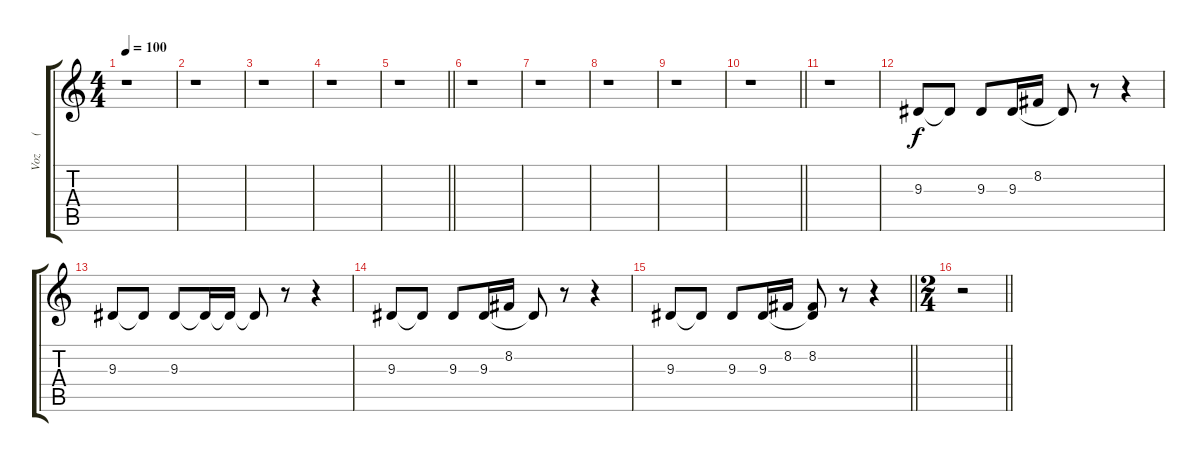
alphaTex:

\track ("Voz      (Rodrigo)" "Voz      (") {instrument choiraahs}
\staff {score tabs}
\tuning (Eb4 Bb3 Gb3 Db3 Ab2 Eb2) {hide}
\ts (4 4)
\tempo 100
\clef g2
\ks c
r.1{dy f instrument choiraahs} |
r.1 |
r.1 |
r.1 |
\barLineRight lightlight
r.1 |
r.1 |
r.1 |
r.1 |
r.1 |
\barLineRight lightlight
r.1 |
r.1 |
9.3.8 9.3{t}.8 9.3.8 9.3.16 8.2.16 9.3{t}.8 r.8 r.4 |
9.3.8 9.3{t}.8 9.3.8 9.3{t}.16 9.3{t}.16 9.3{t}.8 r.8 r.4 |
9.3.8 9.3{t}.8 9.3.8 9.3.16 8.2.16 9.3{t}.8 r.8 r.4 |
\barLineRight lightlight
9.3.8 9.3{t}.8 9.3.8 9.3.16 8.2.16 (8.2 9.3{t}).8 r.8 r.4 |
\ts (2 4)
\barLineRight lightlight
r.2
